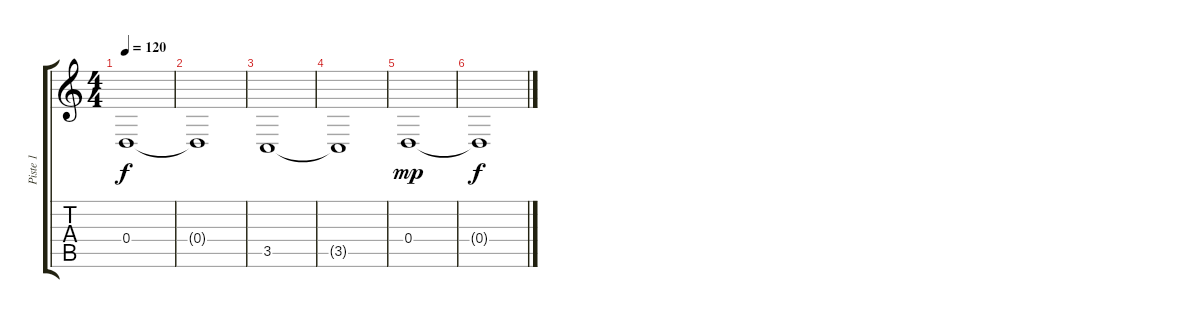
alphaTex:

\track ("Piste 1" "Piste 1") {instrument lead7fifths}
\staff {score tabs}
\tuning (E4 B3 G3 D3 A2 E2) {hide}
\ts (4 4)
\tempo 120
\clef g2
\ks c
0.4.1{dy f} |
0.4{t}.1 |
3.5.1 |
3.5{t}.1 |
0.4.1{dy mp} |
0.4{t}.1{dy f}
